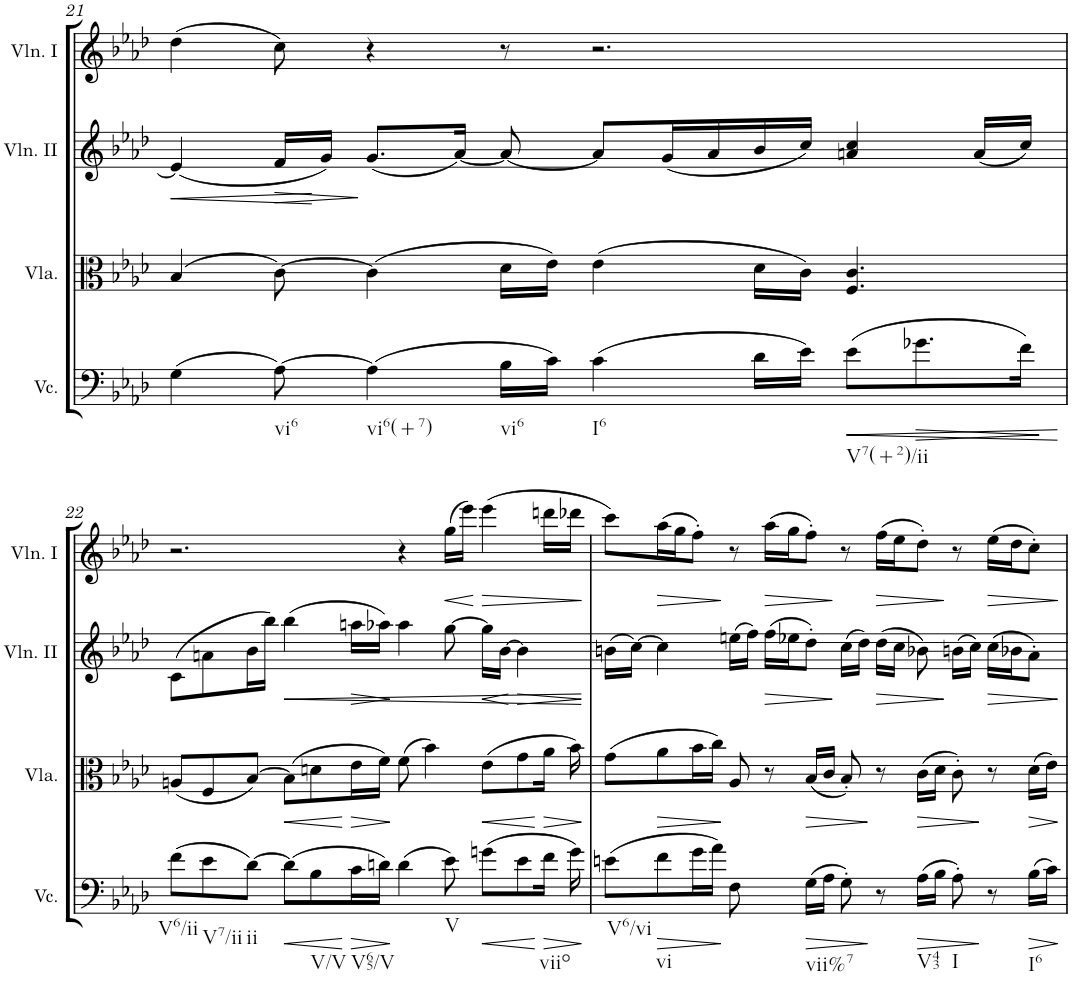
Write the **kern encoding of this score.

**kern	**dynam	**kern	**dynam	**kern	**dynam	**kern	**dynam
*part4	*part4	*part3	*part3	*part2	*part2	*part1	*part1
*staff4	*staff4	*staff3	*staff3	*staff2	*staff2	*staff1	*staff1
*I"Violoncello	*	*I"Viola	*	*I"Violin II	*	*I"Violin I	*
*I'Vc.	*	*I'Vla.	*	*I'Vln. II	*	*I'Vln. I	*
!!LO:PB:g=z
*clefF4	*	*clefC3	*	*clefG2	*	*clefG2	*
*k[b-e-a-d-]	*	*k[b-e-a-d-]	*	*k[b-e-a-d-]	*	*k[b-e-a-d-]	*
*A-:	*	*A-:	*	*A-:	*	*A-:	*
*M12/8	*	*M12/8	*	*M12/8	*	*M12/8	*
=21	=21	=21	=21	=21	=21	=21	=21
!	!	!	!	!	!LO:HP:b	!	!
(4G\	.	(4B-/	.	(4e-/]	<	(4dd-\	.
!LO:TX:b:t=vi6	!	!	!	!	!	!	!
!	!	!	!	!	!LO:HP:b	!	!
[8A-\)	.	[8c\)	.	16f/LL	>	8cc\)	.
.	.	.	.	16g/JJ)	[	.	.
!LO:TX:b:t=vi6(+7)	!	!	!	!	!	!	!
(4A-\]	.	(4c\]	.	(8.g/L	]	4r	.
.	.	.	.	[16a-/Jk)	.	.	.
!LO:TX:b:t=vi6	!	!	!	!	!	!	!
16B-\LL	.	16d-\LL	.	8a-/_	.	8r	.
16c\JJ)	.	16e-\JJ)	.	.	.	.	.
!LO:TX:b:t=I6	!	!	!	!	!	!	!
(4c\	.	(4e-\	.	8a-/L]	.	2.r	.
.	.	.	.	(16g/L	.	.	.
.	.	.	.	16a-/	.	.	.
16d-\LL	.	16d-\LL	.	16b-/	.	.	.
16e-\JJ)	.	16c\JJ)	.	16cc/JJ)	.	.	.
!LO:TX:b:t=V7(+2)/ii	!	!	!	!	!	!	!
!	!LO:HP:b	!	!	!	!	!	!
(8e-\L	<	4.F/ 4.c/	.	4an/ 4cc/	.	.	.
!	!LO:HP:b	!	!	!	!	!	!
8.g-X\	>	.	.	.	.	.	.
.	.	.	.	(16a/LL	.	.	.
16f\Jk)	.	.	.	16cc/JJ)	.	.	.
.	]	.	.	.	.	.	.
!!LO:LB:g=z
=22	=22	=22	=22	=22	=22	=22	=22
!LO:TX:b:t=V6/ii	!	!	!	!	!	!	!
(8f\L	.	(8An/L	.	(8c\L	.	2.r	.
!LO:TX:b:t=V7/ii	!	!	!	!	!	!	!
8e-\	.	8F/	.	8an\	.	.	.
!LO:TX:b:t=ii	!	!	!	!	!	!	!
[8d-\J)	.	[8B-/J)	.	16b-\L	.	.	.
.	.	.	.	16bb-\JJ)	.	.	.
!	!LO:HP:b	!	!LO:HP:b	!	!LO:HP:b	!	!
(8d-\L]	<	(8B-\L]	<	(4bb-\	<	.	.
!LO:TX:b:t=V/V	!	!	!	!	!	!	!
8B-\	.	8dn\	.	.	.	.	.
!LO:TX:b:t=V65/V	!	!	!	!	!	!	!
!	!LO:HP:n=1:b	!	!LO:HP:n=1:b	!	!LO:HP:b	!	!
16c\L	[ >	16e-\L	[ >	16aan\LL	>	.	.
16dn\JJ)	.	16f\JJ)	.	16aa-X\JJ)	.	.	.
(4d\	[	(8f\	]	4aa-\	]	4r	.
.	.	4b-\)	.	.	.	.	.
!LO:TX:b:t=V	!	!	!	!	!	!	!
!	!	!	!	!	!	!	!LO:HP:b
8e-\)	.	.	.	[8gg\	.	(16gg\LL	<
.	.	.	.	.	.	16eee-\JJ)	.
!	!LO:HP:b	!	!LO:HP:b	!	!LO:HP:b	!	!LO:HP:n=1:b
(8gn\L	<	(8e-\L	<	16gg\LL]	<	(4eee-\	[ >
.	.	.	.	[16b-\JJ	.	.	.
!	!	!	!	!	!LO:HP:n=1:b	!	!
8e-\	.	8g\	.	4b-\]	[ >	.	.
!LO:TX:b:t=viio	!	!	!	!	!	!	!
!	!LO:HP:n=1:b	!	!LO:HP:n=1:b	!	!	!	!
16f\Jk	] >	16a-\Jk	[ >	.	.	16dddn\LL	.
16g\)	.	16b-\)	.	.	.	16ddd-X\JJ	.
.	[	.	]	.	[ ]	.	]
=23	=23	=23	=23	=23	=23	=23	=23
!LO:TX:b:t=V6/vi	!	!	!	!	!	!	!
(8en\L	.	(8g\L	.	(16bn\LL	.	8ccc\L)	.
.	.	.	.	[16cc\JJ)	.	.	.
!LO:TX:b:t=vi	!	!	!	!	!	!	!
!	!LO:HP:b	!	!LO:HP:b	!	!	!	!LO:HP:b
8f\	>	8a-\	>	4cc\]	.	(16aa-\L	>
.	.	.	.	.	.	16gg\J	.
16g\L	.	16b-\L	.	.	.	8ff'\J)	.
16a-\JJ)	.	16cc\JJ)	.	.	.	.	.
8F\	]	8A-/	]	(16een\LL	.	8r	]
.	.	.	.	16ff\JJ)	.	.	.
!	!	!	!	!	!LO:HP:b	!	!LO:HP:b
8ryy	.	8r	.	(16ff\LL	>	(16aa-\LL	>
.	.	.	.	16ee-X\J	.	16gg\J	.
!LO:TX:b:t=vii%7	!	!	!	!	!	!	!
!	!LO:HP:b	!	!LO:HP:b	!	!	!	!
(16G\LL	>	(16B-/LL	>	8dd-'\J)	.	8ff'\J)	.
16A-\JJ	.	16c/JJ	.	.	.	.	.
8G'\)	.	8B-'/)	.	(16cc\LL	]	8r	]
.	.	.	.	16dd-\JJ)	.	.	.
!	!	!	!	!	!LO:HP:b	!	!LO:HP:b
8r	]	8r	]	(16dd-\LL	>	(16ff\LL	>
.	.	.	.	16cc\JJ	.	16ee-\J	.
!LO:TX:b:t=V43	!	!	!	!	!	!	!
!	!LO:HP:b	!	!LO:HP:b	!	!	!	!
(16A-\LL	>	(16c\LL	>	8b-X\)	.	8dd-'\J)	.
16B-\JJ	.	16d-\JJ	.	.	.	.	.
!LO:TX:b:t=I	!	!	!	!	!	!	!
8A-'\)	.	8c'\)	.	(16bn\LL	]	8r	]
.	.	.	.	16cc\JJ)	.	.	.
!	!	!	!	!	!LO:HP:b	!	!LO:HP:b
8r	]	8r	]	(16cc\LL	>	(16ee-\LL	>
.	.	.	.	16b-X\J	.	16dd-\J	.
!LO:TX:b:t=I6	!	!	!	!	!	!	!
!	!	!	!LO:HP:b	!	!	!	!
(16B-\LL	.	(16d-\LL	>	8a-'\J)	.	8cc'\J)	.
16c\JJ)	.	16e-\JJ)	.	.	.	.	.
.	]	.	]	.	]	.	]
=	=	=	=	=	=	=	=
*-	*-	*-	*-	*-	*-	*-	*-
